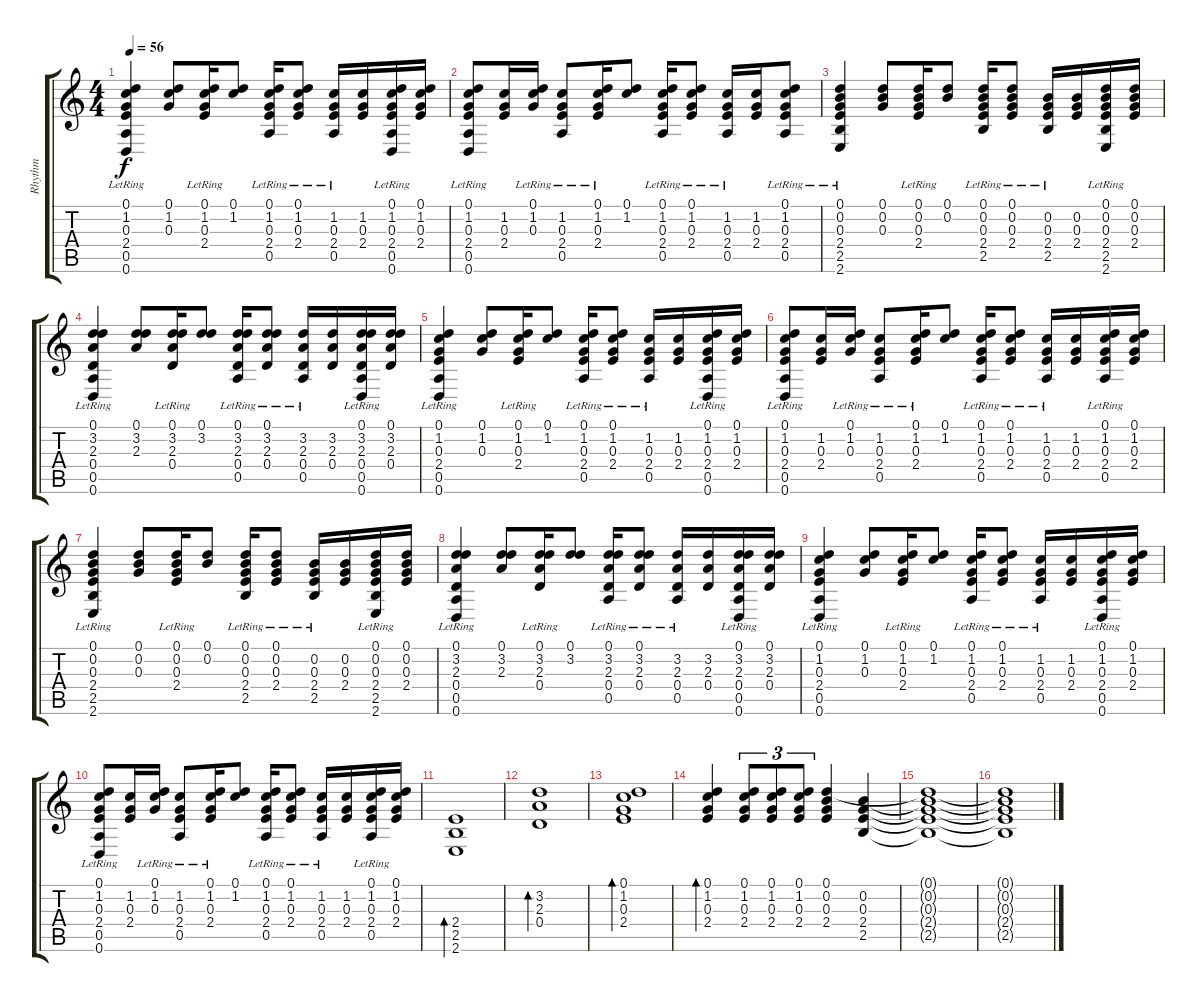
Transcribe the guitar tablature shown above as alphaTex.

\track ("Rhythm" "Rhythm") {instrument distortionguitar}
\staff {score tabs}
\tuning (D4 B3 G3 D3 A2 D2) {hide}
\ts (4 4)
\tempo 56
\clef g2
\ks c
(0.1 1.2 0.3 2.4{lr} 0.5{lr} 0.6{lr}).4{dy f} (0.1 1.2 0.3).8 (0.1 1.2 0.3{lr} 2.4{lr}).16 (0.1 1.2).8 (0.1 1.2 0.3 2.4 0.5{lr}).16 (0.1 1.2 0.3 2.4{lr}).8 (1.2 0.3 2.4 0.5{lr}).16 (1.2 0.3 2.4).16 (0.1 1.2 0.3 2.4 0.5{lr} 0.6{lr}).16 (0.1 1.2 0.3 2.4).16 |
(0.1{lr} 1.2 0.3 2.4{lr} 0.5{lr} 0.6{lr}).8 (1.2 0.3 2.4).16 (0.1{lr} 1.2 0.3).16 (1.2 0.3 2.4 0.5{lr}).8 (0.1 1.2 0.3{lr} 2.4{lr}).16 (0.1 1.2).8 (0.1 1.2 0.3 2.4 0.5{lr}).16 (0.1 1.2 0.3 2.4{lr}).8 (1.2 0.3 2.4 0.5{lr}).16 (1.2 0.3 2.4).16 (0.1 1.2 0.3 2.4 0.5{lr}).8 |
(0.1 0.2 0.3 2.4{lr} 2.5{lr} 2.6{lr}).4 (0.1 0.2 0.3).8 (0.1 0.2 0.3{lr} 2.4{lr}).16 (0.1 0.2).8 (0.1 0.2 0.3 2.4 2.5{lr}).16 (0.1 0.2 0.3 2.4{lr}).8 (0.2 0.3 2.4 2.5{lr}).16 (0.2 0.3 2.4).16 (0.1 0.2 0.3 2.4 2.5{lr} 2.6{lr}).16 (0.1 0.2 0.3 2.4).16 |
(0.1 3.2 2.3 0.4{lr} 0.5{lr} 0.6{lr}).4 (0.1 3.2 2.3).8 (0.1 3.2 2.3{lr} 0.4{lr}).16 (0.1 3.2).8 (0.1 3.2 2.3 0.4 0.5{lr}).16 (0.1 3.2 2.3 0.4{lr}).8 (3.2 2.3 0.4 0.5{lr}).16 (3.2 2.3 0.4).16 (0.1 3.2 2.3 0.4 0.5{lr} 0.6{lr}).16 (0.1 3.2 2.3 0.4).16 |
(0.1 1.2 0.3 2.4{lr} 0.5{lr} 0.6{lr}).4 (0.1 1.2 0.3).8 (0.1 1.2 0.3{lr} 2.4{lr}).16 (0.1 1.2).8 (0.1 1.2 0.3 2.4 0.5{lr}).16 (0.1 1.2 0.3 2.4{lr}).8 (1.2 0.3 2.4 0.5{lr}).16 (1.2 0.3 2.4).16 (0.1 1.2 0.3 2.4 0.5{lr} 0.6{lr}).16 (0.1 1.2 0.3 2.4).16 |
(0.1{lr} 1.2 0.3 2.4{lr} 0.5{lr} 0.6{lr}).8 (1.2 0.3 2.4).16 (0.1{lr} 1.2 0.3).16 (1.2 0.3 2.4 0.5{lr}).8 (0.1 1.2 0.3{lr} 2.4{lr}).16 (0.1 1.2).8 (0.1 1.2 0.3 2.4 0.5{lr}).16 (0.1 1.2 0.3 2.4{lr}).8 (1.2 0.3 2.4 0.5{lr}).16 (1.2 0.3 2.4).16 (0.1 1.2 0.3 2.4 0.5{lr}).16 (0.1 1.2 0.3 2.4).16 |
(0.1 0.2 0.3 2.4{lr} 2.5{lr} 2.6{lr}).4 (0.1 0.2 0.3).8 (0.1 0.2 0.3{lr} 2.4{lr}).16 (0.1 0.2).8 (0.1 0.2 0.3 2.4 2.5{lr}).16 (0.1 0.2 0.3 2.4{lr}).8 (0.2 0.3 2.4 2.5{lr}).16 (0.2 0.3 2.4).16 (0.1 0.2 0.3 2.4 2.5{lr} 2.6{lr}).16 (0.1 0.2 0.3 2.4).16 |
(0.1 3.2 2.3 0.4{lr} 0.5{lr} 0.6{lr}).4 (0.1 3.2 2.3).8 (0.1 3.2 2.3{lr} 0.4{lr}).16 (0.1 3.2).8 (0.1 3.2 2.3 0.4 0.5{lr}).16 (0.1 3.2 2.3 0.4{lr}).8 (3.2 2.3 0.4 0.5{lr}).16 (3.2 2.3 0.4).16 (0.1 3.2 2.3 0.4 0.5{lr} 0.6{lr}).16 (0.1 3.2 2.3 0.4).16 |
(0.1 1.2 0.3 2.4{lr} 0.5{lr} 0.6{lr}).4 (0.1 1.2 0.3).8 (0.1 1.2 0.3{lr} 2.4{lr}).16 (0.1 1.2).8 (0.1 1.2 0.3 2.4 0.5{lr}).16 (0.1 1.2 0.3 2.4{lr}).8 (1.2 0.3 2.4 0.5{lr}).16 (1.2 0.3 2.4).16 (0.1 1.2 0.3 2.4 0.5{lr} 0.6{lr}).16 (0.1 1.2 0.3 2.4).16 |
(0.1{lr} 1.2 0.3 2.4{lr} 0.5{lr} 0.6{lr}).8 (1.2 0.3 2.4).16 (0.1{lr} 1.2 0.3).16 (1.2 0.3 2.4 0.5{lr}).8 (0.1 1.2 0.3{lr} 2.4{lr}).16 (0.1 1.2).8 (0.1 1.2 0.3 2.4 0.5{lr}).16 (0.1 1.2 0.3 2.4{lr}).8 (1.2 0.3 2.4 0.5{lr}).16 (1.2 0.3 2.4).16 (0.1 1.2 0.3 2.4 0.5{lr}).16 (0.1 1.2 0.3 2.4).16 |
(2.4 2.5 2.6).1{bd 120 volume 8} |
(3.2 2.3 0.4).1{bd 120 volume 8} |
(0.1 1.2 0.3 2.4).1{bd 120 volume 8} |
(0.1 1.2 0.3 2.4).4{bd 120 volume 8} (0.1 1.2 0.3 2.4).8{tu (3 2)} (0.1 1.2 0.3 2.4).8{tu (3 2)} (0.1 1.2 0.3 2.4).8{tu (3 2)} (0.1 0.2 0.3 2.4).4 (0.2 0.3 2.4 2.5).4 |
(0.1{t} 0.2{t} 0.3{t} 2.4{t} 2.5{t}).1 |
(0.1{t} 0.2{t} 0.3{t} 2.4{t} 2.5{t}).1
